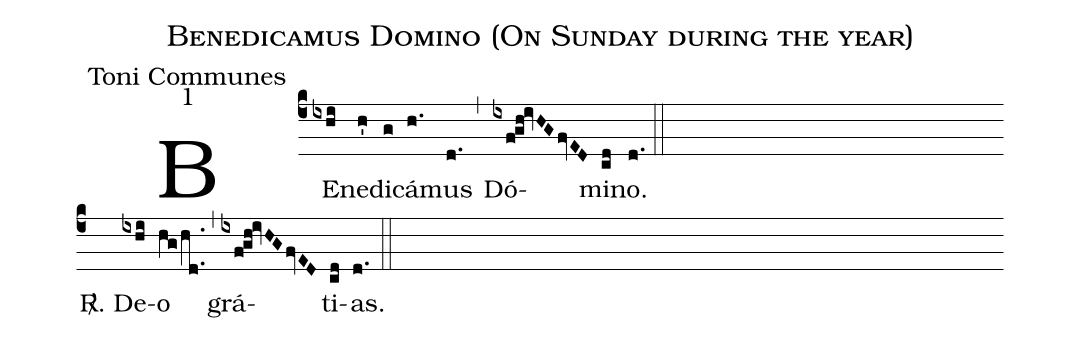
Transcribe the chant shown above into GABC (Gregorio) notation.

name:Benedicamus Domino (On Sunday during the year);
office-part:Toni Communes;
mode:1;
%%
(c4) BE(ixhi)ne(h')di(g)cá(h.)mus(d.) (,) Dó(ixfgh!ivHGfvED)mi(cd)no.(d.) (::) (Z-)
<sp>R/</sp>. De(ixhi)o(hg/hd..) (,) grá(ixfgh!ivHGfvED)ti(cd)as.(d.) (::)
